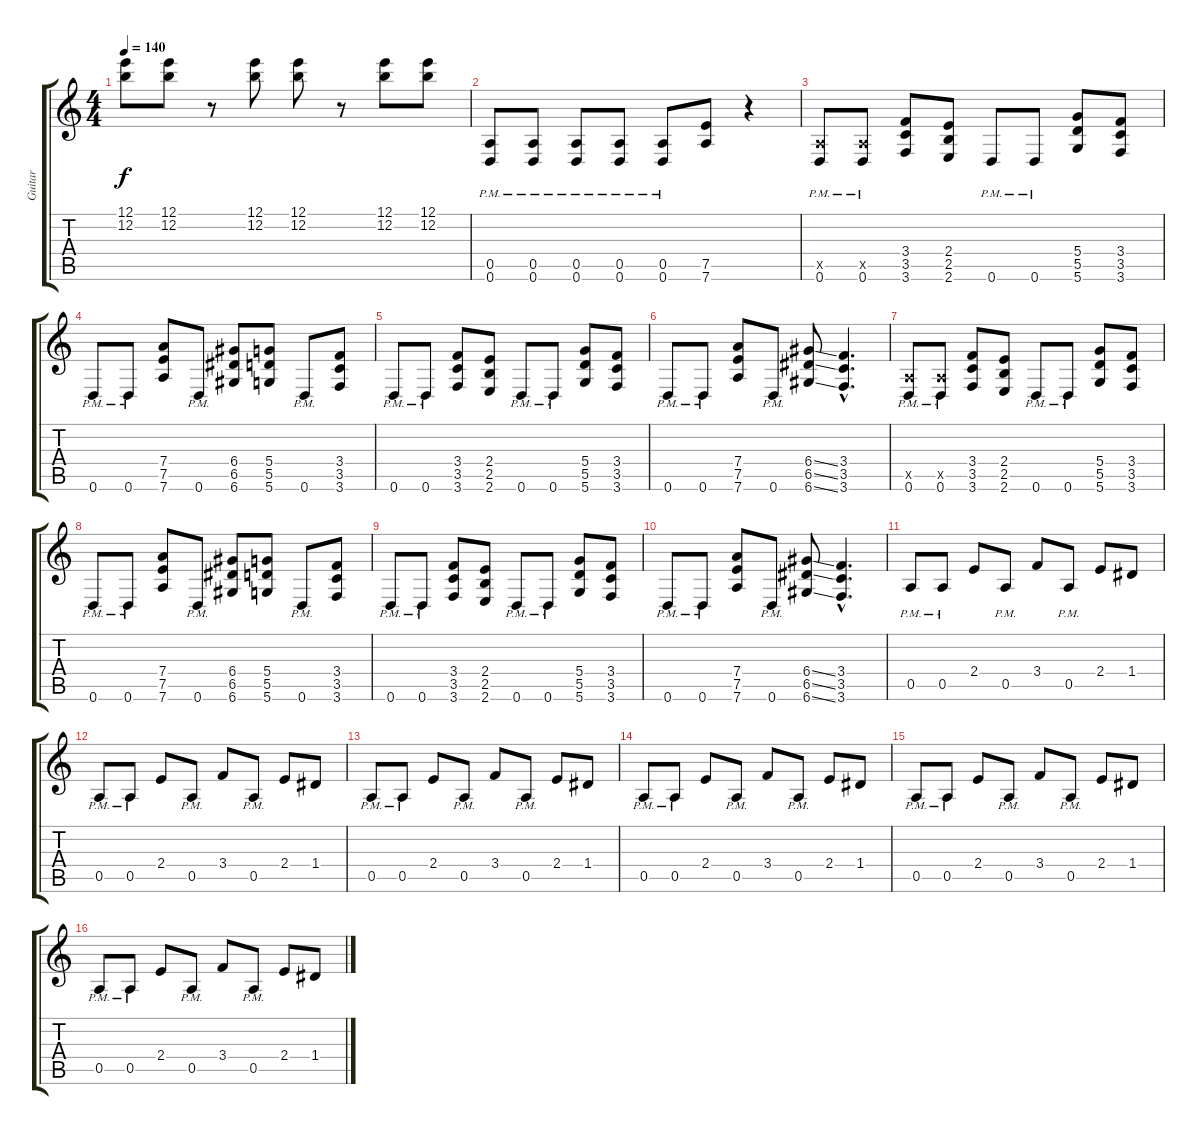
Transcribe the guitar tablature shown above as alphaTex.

\track ("Guitar" "Guitar") {instrument distortionguitar}
\staff {score tabs}
\tuning (E4 B3 G3 D3 A2 D2) {hide}
\ts (4 4)
\tempo 140
\clef g2
\ks c
(12.1 12.2).8{dy f} (12.1 12.2).8 r.8 (12.1 12.2).8 (12.1 12.2).8 r.8 (12.1 12.2).8 (12.1 12.2).8 |
(0.5{pm} 0.6{pm}).8 (0.5{pm} 0.6{pm}).8 (0.5{pm} 0.6{pm}).8 (0.5{pm} 0.6{pm}).8 (0.5{pm} 0.6{pm}).8 (7.5 7.6).8 r.4 |
(0.5{x} 0.6{pm}).8 (0.5{x} 0.6{pm}).8 (3.4 3.5 3.6).8 (2.4 2.5 2.6).8 0.6{pm}.8 0.6{pm}.8 (5.4 5.5 5.6).8 (3.4 3.5 3.6).8 |
0.6{pm}.8 0.6{pm}.8 (7.4 7.5 7.6).8 0.6{pm}.8 (6.4 6.5 6.6).8 (5.4 5.5 5.6).8 0.6{pm}.8 (3.4 3.5 3.6).8 |
0.6{pm}.8 0.6{pm}.8 (3.4 3.5 3.6).8 (2.4 2.5 2.6).8 0.6{pm}.8 0.6{pm}.8 (5.4 5.5 5.6).8 (3.4 3.5 3.6).8 |
0.6{pm}.8 0.6{pm}.8 (7.4 7.5 7.6).8 0.6{pm}.8 (6.4{ss} 6.5{ss} 6.6{ss}).8 (3.4{hac} 3.5{hac} 3.6{hac}).4{d} |
(0.5{x} 0.6{pm}).8 (0.5{x} 0.6{pm}).8 (3.4 3.5 3.6).8 (2.4 2.5 2.6).8 0.6{pm}.8 0.6{pm}.8 (5.4 5.5 5.6).8 (3.4 3.5 3.6).8 |
0.6{pm}.8 0.6{pm}.8 (7.4 7.5 7.6).8 0.6{pm}.8 (6.4 6.5 6.6).8 (5.4 5.5 5.6).8 0.6{pm}.8 (3.4 3.5 3.6).8 |
0.6{pm}.8 0.6{pm}.8 (3.4 3.5 3.6).8 (2.4 2.5 2.6).8 0.6{pm}.8 0.6{pm}.8 (5.4 5.5 5.6).8 (3.4 3.5 3.6).8 |
0.6{pm}.8 0.6{pm}.8 (7.4 7.5 7.6).8 0.6{pm}.8 (6.4{ss} 6.5{ss} 6.6{ss}).8 (3.4{hac} 3.5{hac} 3.6{hac}).4{d} |
0.5{pm}.8 0.5{pm}.8 2.4.8 0.5{pm}.8 3.4.8 0.5{pm}.8 2.4.8 1.4.8 |
0.5{pm}.8 0.5{pm}.8 2.4.8 0.5{pm}.8 3.4.8 0.5{pm}.8 2.4.8 1.4.8 |
0.5{pm}.8 0.5{pm}.8 2.4.8 0.5{pm}.8 3.4.8 0.5{pm}.8 2.4.8 1.4.8 |
0.5{pm}.8 0.5{pm}.8 2.4.8 0.5{pm}.8 3.4.8 0.5{pm}.8 2.4.8 1.4.8 |
0.5{pm}.8 0.5{pm}.8 2.4.8 0.5{pm}.8 3.4.8 0.5{pm}.8 2.4.8 1.4.8 |
0.5{pm}.8 0.5{pm}.8 2.4.8 0.5{pm}.8 3.4.8 0.5{pm}.8 2.4.8 1.4.8
